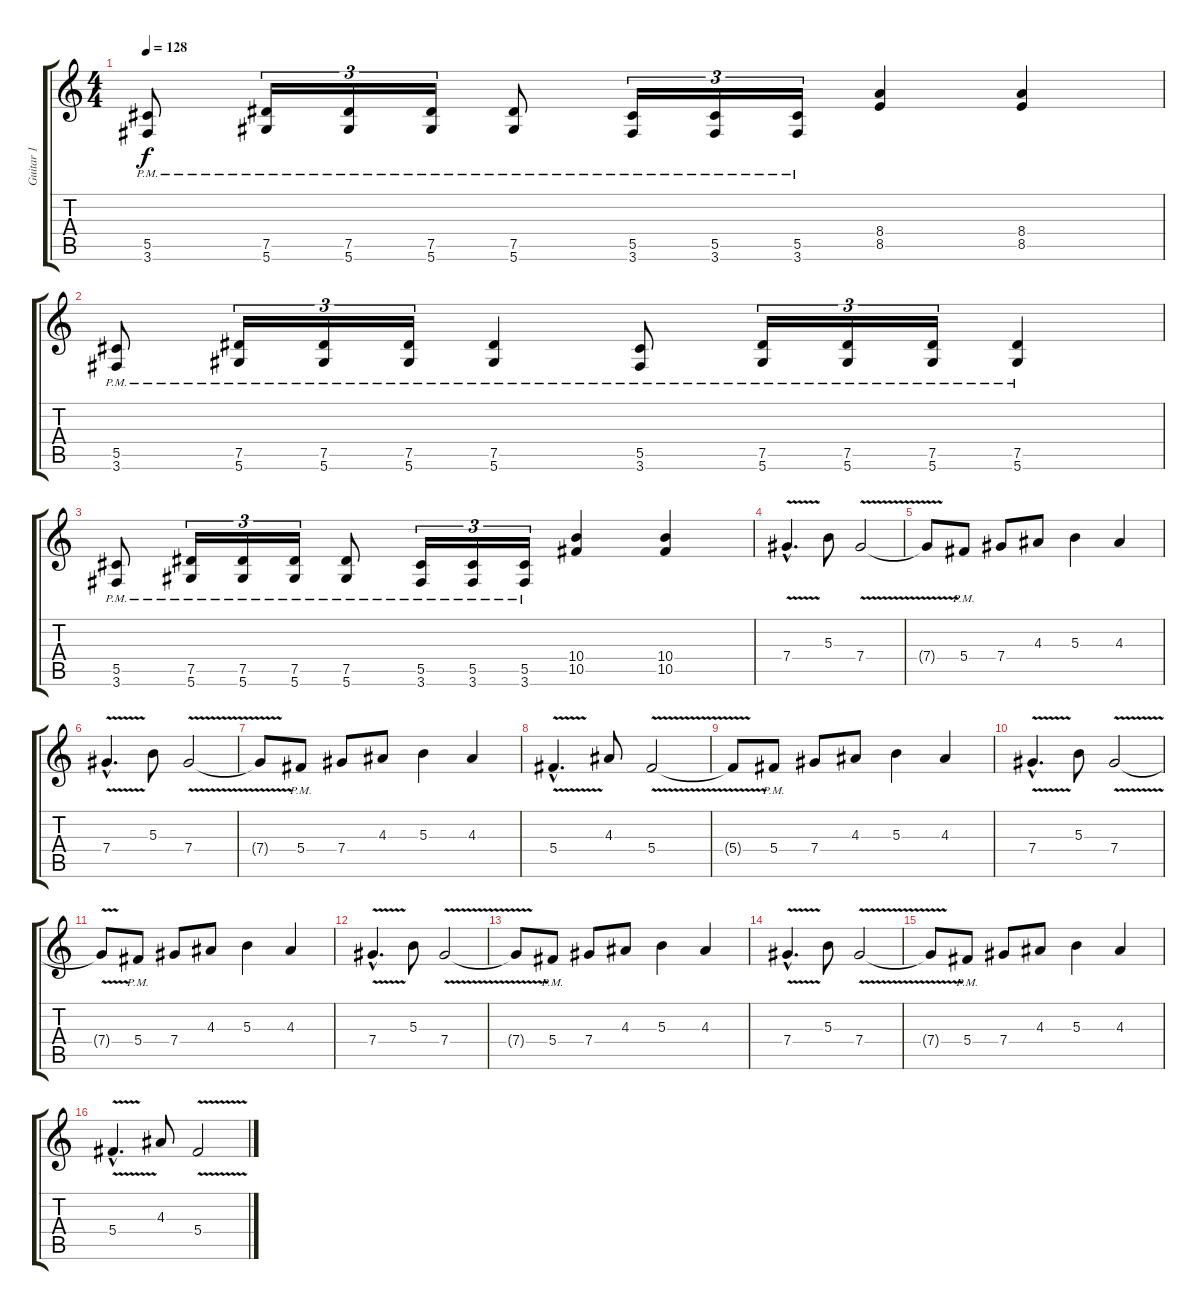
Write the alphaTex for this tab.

\track ("Guitar 1" "Guitar 1") {instrument acousticguitarsteel}
\staff {score tabs}
\tuning (Eb4 Bb3 Gb3 Db3 Ab2 Eb2) {hide}
\ts (4 4)
\tempo 128
\clef g2
\ks c
(5.5{pm} 3.6{pm}).8{dy f} (7.5{pm} 5.6{pm}).16{tu (3 2)} (7.5{pm} 5.6{pm}).16{tu (3 2)} (7.5{pm} 5.6{pm}).16{tu (3 2)} (7.5{pm} 5.6{pm}).8 (5.5{pm} 3.6{pm}).16{tu (3 2)} (5.5{pm} 3.6{pm}).16{tu (3 2)} (5.5{pm} 3.6{pm}).16{tu (3 2)} (8.4 8.5).4 (8.4 8.5).4 |
(5.5{pm} 3.6{pm}).8 (7.5{pm} 5.6{pm}).16{tu (3 2)} (7.5{pm} 5.6{pm}).16{tu (3 2)} (7.5{pm} 5.6{pm}).16{tu (3 2)} (7.5{pm} 5.6{pm}).4 (5.5{pm} 3.6{pm}).8 (7.5{pm} 5.6{pm}).16{tu (3 2)} (7.5{pm} 5.6{pm}).16{tu (3 2)} (7.5{pm} 5.6{pm}).16{tu (3 2)} (7.5{pm} 5.6{pm}).4 |
(5.5{pm} 3.6{pm}).8 (7.5{pm} 5.6{pm}).16{tu (3 2)} (7.5{pm} 5.6{pm}).16{tu (3 2)} (7.5{pm} 5.6{pm}).16{tu (3 2)} (7.5{pm} 5.6{pm}).8 (5.5{pm} 3.6{pm}).16{tu (3 2)} (5.5{pm} 3.6{pm}).16{tu (3 2)} (5.5{pm} 3.6{pm}).16{tu (3 2)} (10.4 10.5).4 (10.4 10.5).4 |
\section ("" "")
7.4{v hac}.4{d volume 16 balance 2} 5.3.8 7.4{v}.2 |
7.4{t}.8 5.4{pm}.8 7.4.8 4.3.8 5.3.4 4.3.4 |
7.4{v hac}.4{d} 5.3.8 7.4{v}.2 |
7.4{t}.8 5.4{pm}.8 7.4.8 4.3.8 5.3.4 4.3.4 |
5.4{v hac}.4{d} 4.3.8 5.4{v}.2 |
5.4{t}.8 5.4{pm}.8 7.4.8 4.3.8 5.3.4 4.3.4 |
7.4{v hac}.4{d} 5.3.8 7.4{v}.2 |
7.4{t}.8 5.4{pm}.8 7.4.8 4.3.8 5.3.4 4.3.4 |
7.4{v hac}.4{d volume 16 balance 2} 5.3.8 7.4{v}.2 |
7.4{t}.8 5.4{pm}.8 7.4.8 4.3.8 5.3.4 4.3.4 |
7.4{v hac}.4{d} 5.3.8 7.4{v}.2 |
7.4{t}.8 5.4{pm}.8 7.4.8 4.3.8 5.3.4 4.3.4 |
5.4{v hac}.4{d} 4.3.8 5.4{v}.2
